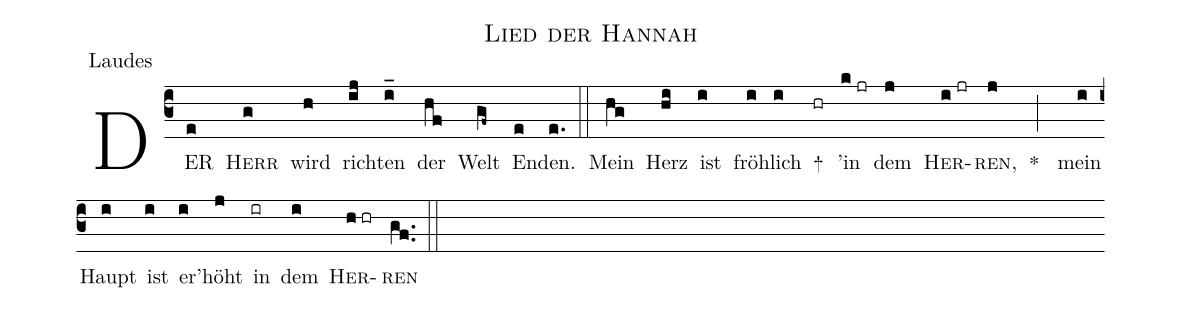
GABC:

name:Lied der Hannah;
office-part:Laudes;
%%
(c3)DER(e) <sc>Herr</sc>(g) wird(h) rich(ij)ten(i_) der(hf) Welt(gf~) En(e)den.(e.) (::)
Mein(hg) Herz(hi) ist(i) fröh(i)lich(i) +(hr) 'in(k//jr) dem(j) <sc>Her</sc>(i//jr)<sc>ren,</sc>(j) * (;) mein(i) Haupt(i) ist(i) er(i)'höht(j) in(ir) dem(i) <sc>Her</sc>(h//hr)<sc>ren</sc>(gf..) (::)
